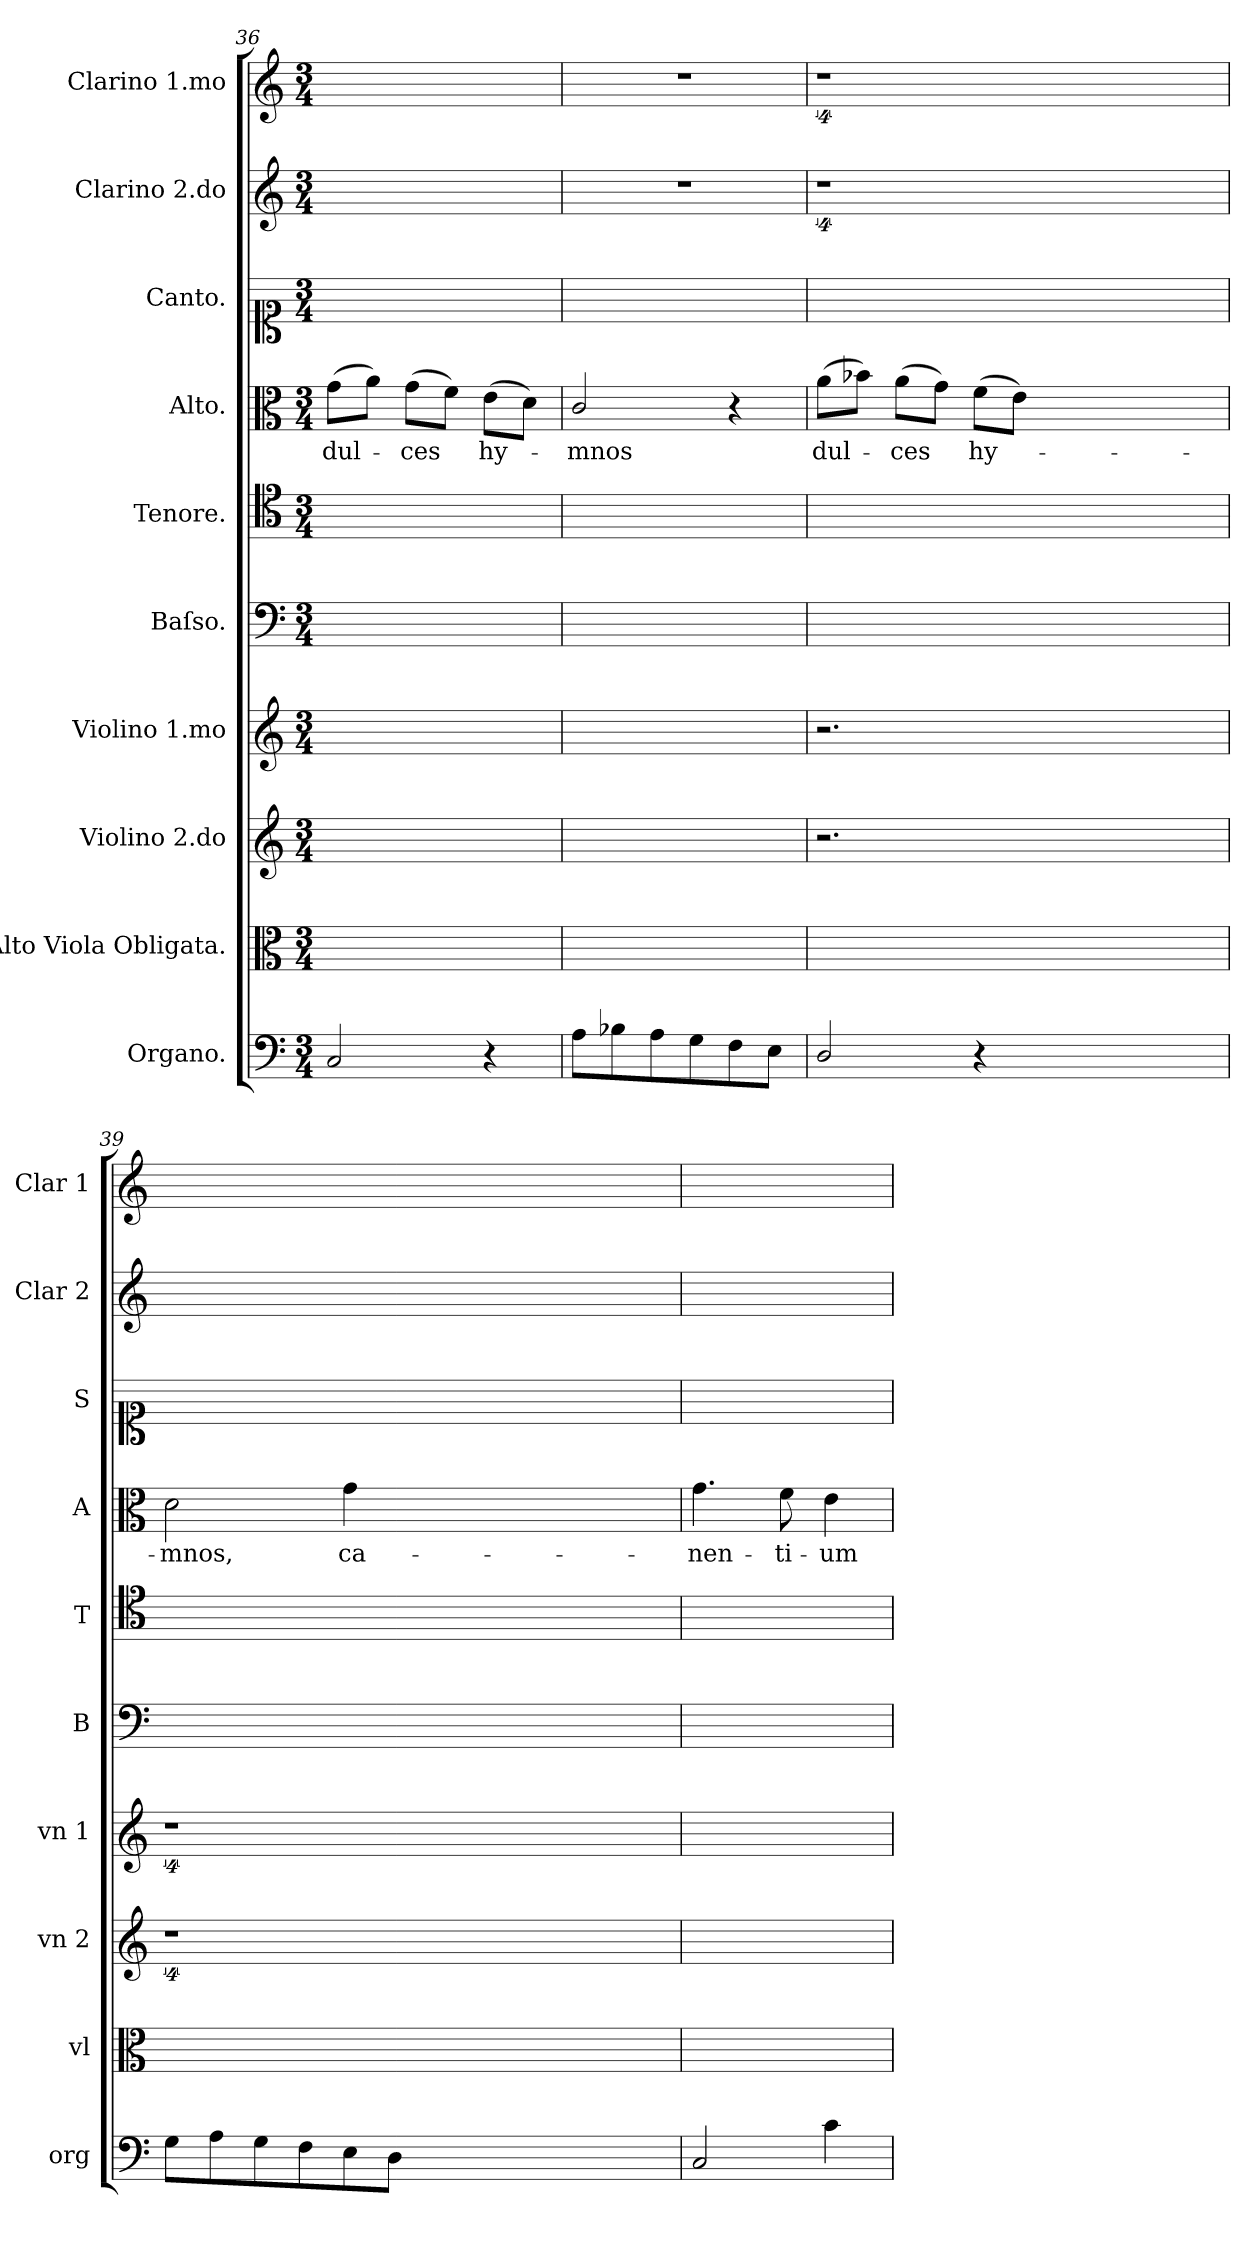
**kern	**kern	**kern	**kern	**kern	**kern	**kern	**text	**kern	**kern	**kern
*part10	*part9	*part8	*part7	*part6	*part5	*part4	*part4	*part3	*part2	*part1
*staff10	*staff9	*staff8	*staff7	*staff6	*staff5	*staff4	*staff4	*staff3	*staff2	*staff1
*I"Organo.	*I"Alto Viola Obligata.	*I"Violino 2.do	*I"Violino 1.mo	*I"Baſso.	*I"Tenore.	*I"Alto.	*	*I"Canto.	*I"Clarino 2.do	*I"Clarino 1.mo
*I'org	*I'vl	*I'vn 2	*I'vn 1	*I'B	*I'T	*I'A	*	*I'S	*I'Clar 2	*I'Clar 1
*clefF4	*clefC3	*clefG2	*clefG2	*clefF4	*clefC4	*clefC3	*	*clefC1	*clefG2	*clefG2
*k[]	*k[]	*k[]	*k[]	*k[]	*k[]	*k[]	*	*k[]	*k[]	*k[]
*C:	*C:	*C:	*C:	*C:	*C:	*C:	*	*C:	*C:	*C:
*M3/4	*M3/4	*M3/4	*M3/4	*M3/4	*M3/4	*M3/4	*	*M3/4	*M3/4	*M3/4
=36	=36	=36	=36	=36	=36	=36	=36	=36	=36	=36
2C/	2.ryy	2.ryy	2.ryy	2.ryy	2.ryy	(>8g\L	dul-	2.ryy	2.ryy	2.ryy
.	.	.	.	.	.	8a\J)	.	.	.	.
.	.	.	.	.	.	(>8g\L	-ces	.	.	.
.	.	.	.	.	.	8f\J)	.	.	.	.
4r	.	.	.	.	.	(>8e\L	hy-	.	.	.
.	.	.	.	.	.	8d\J)	.	.	.	.
=37	=37	=37	=37	=37	=37	=37	=37	=37	=37	=37
8A\L	2.ryy	2.ryy	2.ryy	2.ryy	2.ryy	2c/	-mnos	2.ryy	2.r	2.r
8B-X\	.	.	.	.	.	.	.	.	.	.
8A\	.	.	.	.	.	.	.	.	.	.
8G\	.	.	.	.	.	.	.	.	.	.
8F\	.	.	.	.	.	4r	.	.	.	.
8E\J	.	.	.	.	.	.	.	.	.	.
=38	=38	=38	=38	=38	=38	=38	=38	=38	=38	=38
2D/	2.ryy	2.r	2.r	2.ryy	2.ryy	(>8a\L	dul-	2.ryy	4%9r	4%9r
.	.	.	.	.	.	8b-X\J)	.	.	.	.
.	.	.	.	.	.	(>8a\L	-ces	.	.	.
.	.	.	.	.	.	8g\J)	.	.	.	.
4r	.	.	.	.	.	(>8f\L	hy-	.	.	.
.	.	.	.	.	.	8e\J)	.	.	.	.
1.ryy	1.ryy	1.ryy	1.ryy	1.ryy	1.ryy	1.ryy	.	1.ryy	.	.
=39	=39	=39	=39	=39	=39	=39	=39	=39	=39	=39
8G\L	2.ryy	4%9r	4%9r	2.ryy	2.ryy	2d\	-mnos,	2.ryy	0ryy	0ryy
8A\	.	.	.	.	.	.	.	.	.	.
8G\	.	.	.	.	.	.	.	.	.	.
8F\	.	.	.	.	.	.	.	.	.	.
8E\	.	.	.	.	.	4g\	ca-	.	.	.
8D\J	.	.	.	.	.	.	.	.	.	.
1.ryy	1.ryy	.	.	1.ryy	1.ryy	1.ryy	.	1.ryy	.	.
.	.	.	.	.	.	.	.	.	4ryy	4ryy
=40	=40	=40	=40	=40	=40	=40	=40	=40	=40	=40
2C/	2.ryy	2.ryy	2.ryy	2.ryy	2.ryy	4.g\	-nen-	2.ryy	2.ryy	2.ryy
.	.	.	.	.	.	8f\	-ti-	.	.	.
4c\	.	.	.	.	.	4e\	-um	.	.	.
=	=	=	=	=	=	=	=	=	=	=
*-	*-	*-	*-	*-	*-	*-	*-	*-	*-	*-
